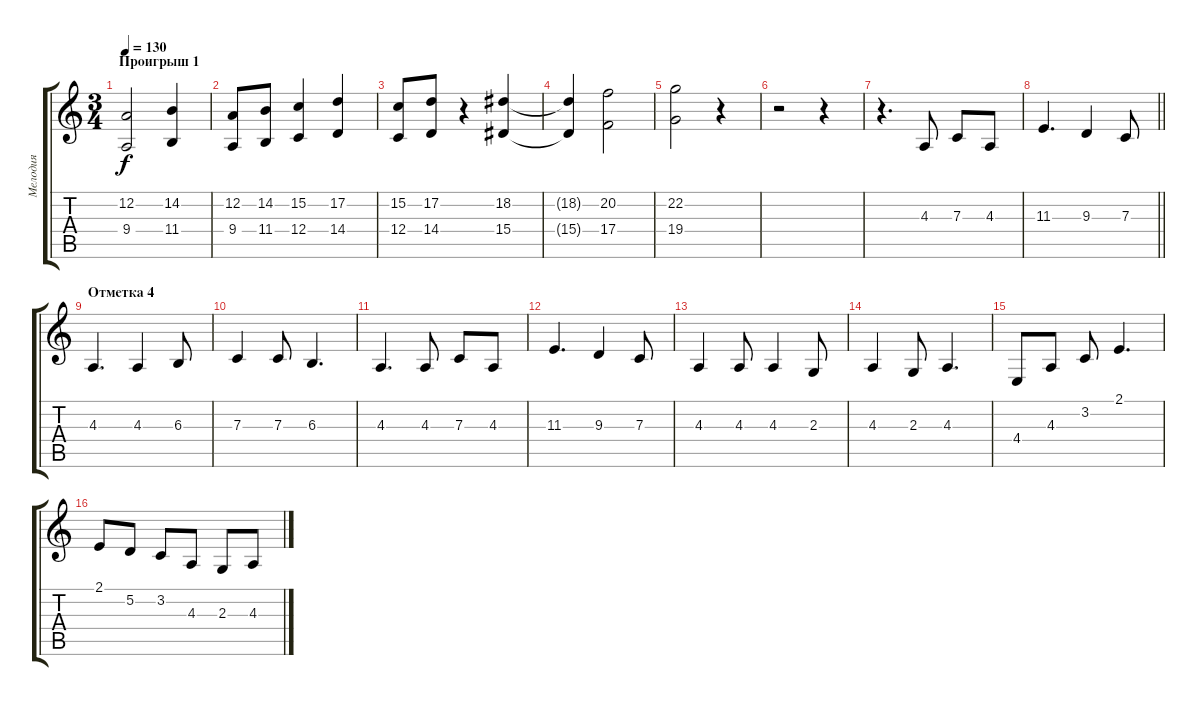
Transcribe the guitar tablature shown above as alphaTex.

\track ("Мелодия" "Мелодия") {instrument choiraahs}
\staff {score tabs}
\tuning (D4 A3 F3 C3 G2 D2) {hide}
\ts (3 4)
\section ("" "Проигрыш 1")
\tempo 130
\clef g2
\ks c
(12.2 9.4).2{dy f} (14.2 11.4).4 |
(12.2 9.4).8 (14.2 11.4).8 (15.2 12.4).4 (17.2 14.4).4 |
(15.2 12.4).8 (17.2 14.4).8 r.4 (18.2 15.4).4 |
(18.2{t} 15.4{t}).4 (20.2 17.4).2 |
(22.2 19.4).2 r.4 |
r.2 r.4 |
r.4{d} 4.3.8 7.3.8 4.3.8 |
\barLineRight lightlight
11.3.4{d} 9.3.4 7.3.8 |
\section ("" "Отметка 4")
4.3.4{d} 4.3.4 6.3.8 |
7.3.4 7.3.8 6.3.4{d} |
4.3.4{d} 4.3.8 7.3.8 4.3.8 |
11.3.4{d} 9.3.4 7.3.8 |
4.3.4 4.3.8 4.3.4 2.3.8 |
4.3.4 2.3.8 4.3.4{d} |
4.4.8 4.3.8 3.2.8 2.1.4{d} |
2.1.8 5.2.8 3.2.8 4.3.8 2.3.8 4.3.8
